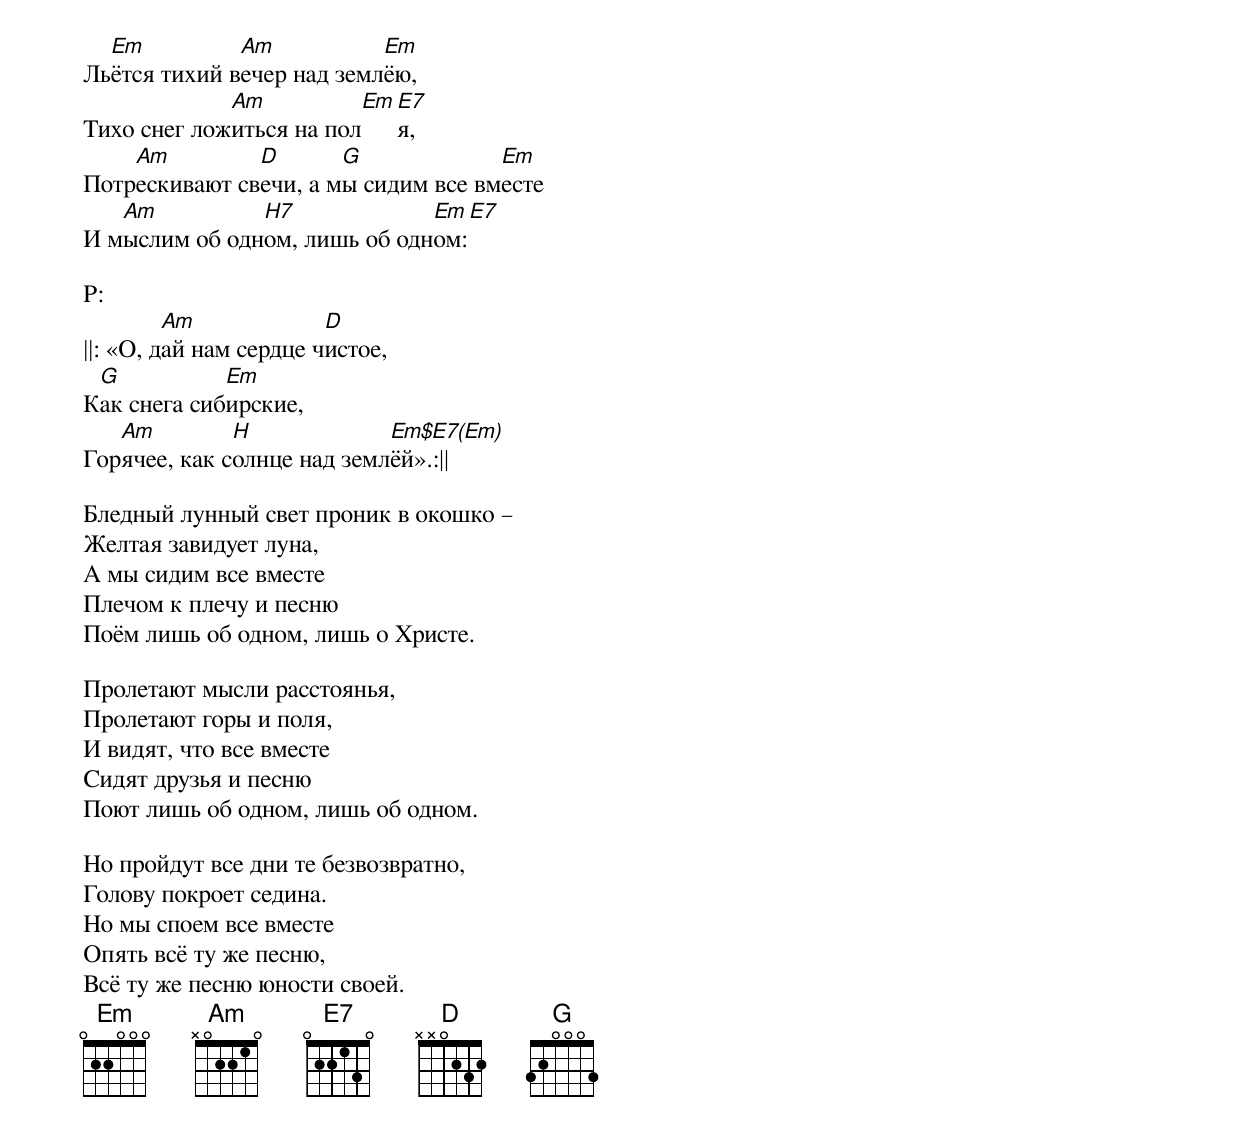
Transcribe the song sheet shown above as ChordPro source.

Ль[Em]ётся тихий в[Am]ечер над земл[Em]ёю,
Тихо снег лож[Am]иться на пол[Em][E7]я,
Потр[Am]ескивают св[D]ечи, а м[G]ы сидим все вм[Em]есте
И м[Am]ыслим об одн[H7]ом, лишь об одн[Em]ом:[E7]

P:
||: «О, д[Am]ай нам сердце ч[D]истое,
К[G]ак снега сиб[Em]ирские,
Гор[Am]ячее, как с[H]олнце над земл[Em$E7(Em)]ёй».:||

Бледный лунный свет проник в окошко –
Желтая завидует луна,
А мы сидим все вместе
Плечом к плечу и песню
Поём лишь об одном, лишь о Христе.

Пролетают мысли расстоянья,
Пролетают горы и поля,
И видят, что все вместе
Сидят друзья и песню
Поют лишь об одном, лишь об одном.

Но пройдут все дни те безвозвратно,
Голову покроет седина.
Но мы споем все вместе
Опять всё ту же песню,
Всё ту же песню юности своей.
